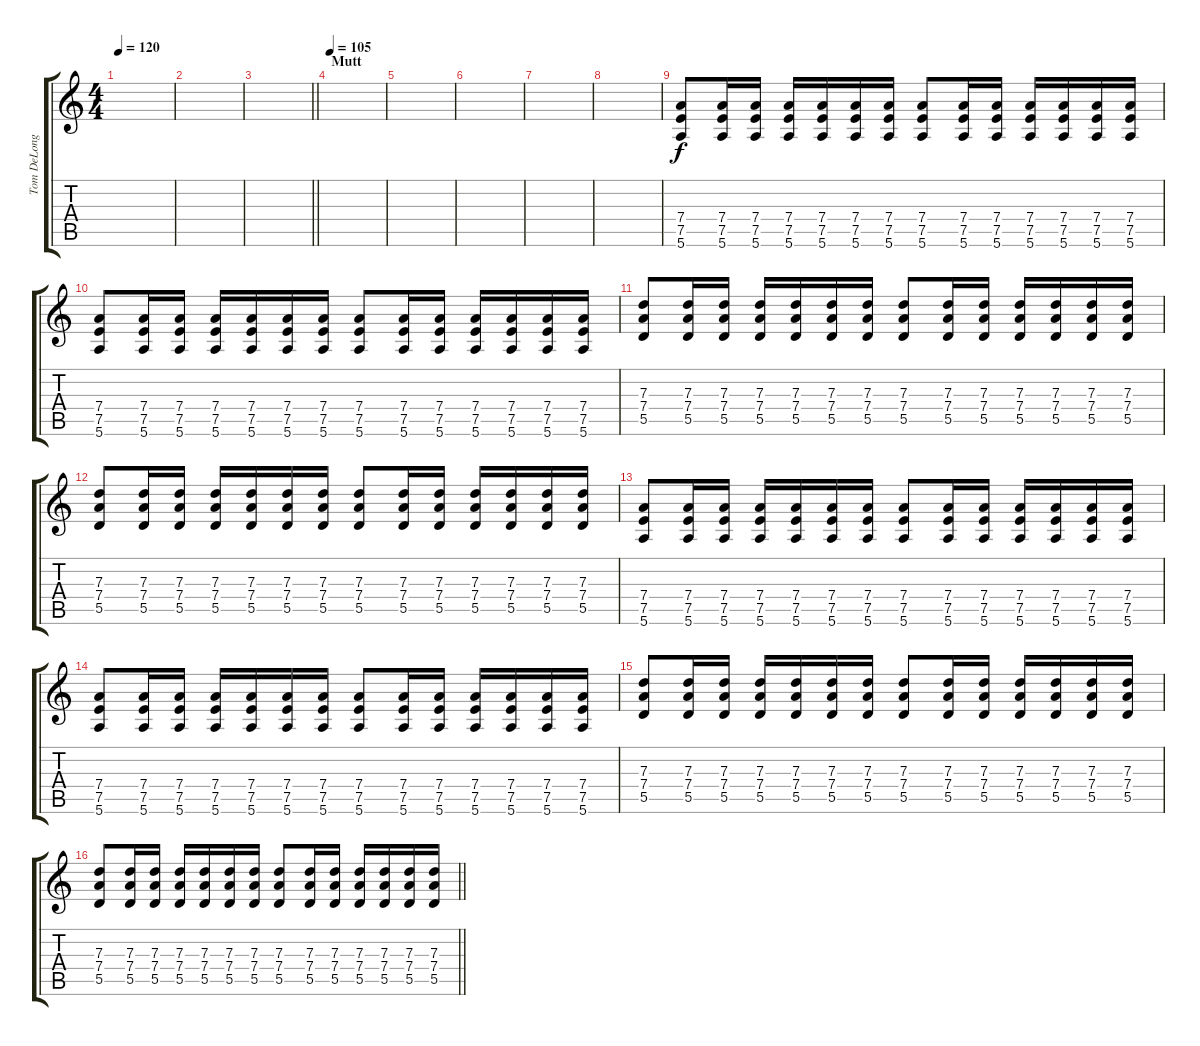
\track ("Tom DeLonge (Standard 2)" "Tom DeLong") {instrument distortionguitar}
\staff {score tabs}
\tuning (E4 B3 G3 D3 A2 E2) {hide}
\ts (4 4)
\tempo 120
\clef g2
\ks c
|
|
\barLineRight lightlight
|
\section ("" "Mutt")
\tempo 105
|
|
|
|
|
(7.4 7.5 5.6).8{volume 9} (7.4 7.5 5.6).16 (7.4 7.5 5.6).16 (7.4 7.5 5.6).16 (7.4 7.5 5.6).16 (7.4 7.5 5.6).16 (7.4 7.5 5.6).16 (7.4 7.5 5.6).8 (7.4 7.5 5.6).16 (7.4 7.5 5.6).16 (7.4 7.5 5.6).16 (7.4 7.5 5.6).16 (7.4 7.5 5.6).16 (7.4 7.5 5.6).16 |
(7.4 7.5 5.6).8 (7.4 7.5 5.6).16 (7.4 7.5 5.6).16 (7.4 7.5 5.6).16 (7.4 7.5 5.6).16 (7.4 7.5 5.6).16 (7.4 7.5 5.6).16 (7.4 7.5 5.6).8 (7.4 7.5 5.6).16 (7.4 7.5 5.6).16 (7.4 7.5 5.6).16 (7.4 7.5 5.6).16 (7.4 7.5 5.6).16 (7.4 7.5 5.6).16 |
(7.3 7.4 5.5).8 (7.3 7.4 5.5).16 (7.3 7.4 5.5).16 (7.3 7.4 5.5).16 (7.3 7.4 5.5).16 (7.3 7.4 5.5).16 (7.3 7.4 5.5).16 (7.3 7.4 5.5).8 (7.3 7.4 5.5).16 (7.3 7.4 5.5).16 (7.3 7.4 5.5).16 (7.3 7.4 5.5).16 (7.3 7.4 5.5).16 (7.3 7.4 5.5).16 |
(7.3 7.4 5.5).8 (7.3 7.4 5.5).16 (7.3 7.4 5.5).16 (7.3 7.4 5.5).16 (7.3 7.4 5.5).16 (7.3 7.4 5.5).16 (7.3 7.4 5.5).16 (7.3 7.4 5.5).8 (7.3 7.4 5.5).16 (7.3 7.4 5.5).16 (7.3 7.4 5.5).16 (7.3 7.4 5.5).16 (7.3 7.4 5.5).16 (7.3 7.4 5.5).16 |
(7.4 7.5 5.6).8 (7.4 7.5 5.6).16 (7.4 7.5 5.6).16 (7.4 7.5 5.6).16 (7.4 7.5 5.6).16 (7.4 7.5 5.6).16 (7.4 7.5 5.6).16 (7.4 7.5 5.6).8 (7.4 7.5 5.6).16 (7.4 7.5 5.6).16 (7.4 7.5 5.6).16 (7.4 7.5 5.6).16 (7.4 7.5 5.6).16 (7.4 7.5 5.6).16 |
(7.4 7.5 5.6).8 (7.4 7.5 5.6).16 (7.4 7.5 5.6).16 (7.4 7.5 5.6).16 (7.4 7.5 5.6).16 (7.4 7.5 5.6).16 (7.4 7.5 5.6).16 (7.4 7.5 5.6).8 (7.4 7.5 5.6).16 (7.4 7.5 5.6).16 (7.4 7.5 5.6).16 (7.4 7.5 5.6).16 (7.4 7.5 5.6).16 (7.4 7.5 5.6).16 |
(7.3 7.4 5.5).8 (7.3 7.4 5.5).16 (7.3 7.4 5.5).16 (7.3 7.4 5.5).16 (7.3 7.4 5.5).16 (7.3 7.4 5.5).16 (7.3 7.4 5.5).16 (7.3 7.4 5.5).8 (7.3 7.4 5.5).16 (7.3 7.4 5.5).16 (7.3 7.4 5.5).16 (7.3 7.4 5.5).16 (7.3 7.4 5.5).16 (7.3 7.4 5.5).16 |
\barLineRight lightlight
(7.3 7.4 5.5).8 (7.3 7.4 5.5).16 (7.3 7.4 5.5).16 (7.3 7.4 5.5).16 (7.3 7.4 5.5).16 (7.3 7.4 5.5).16 (7.3 7.4 5.5).16 (7.3 7.4 5.5).8 (7.3 7.4 5.5).16 (7.3 7.4 5.5).16 (7.3 7.4 5.5).16 (7.3 7.4 5.5).16 (7.3 7.4 5.5).16 (7.3 7.4 5.5).16
